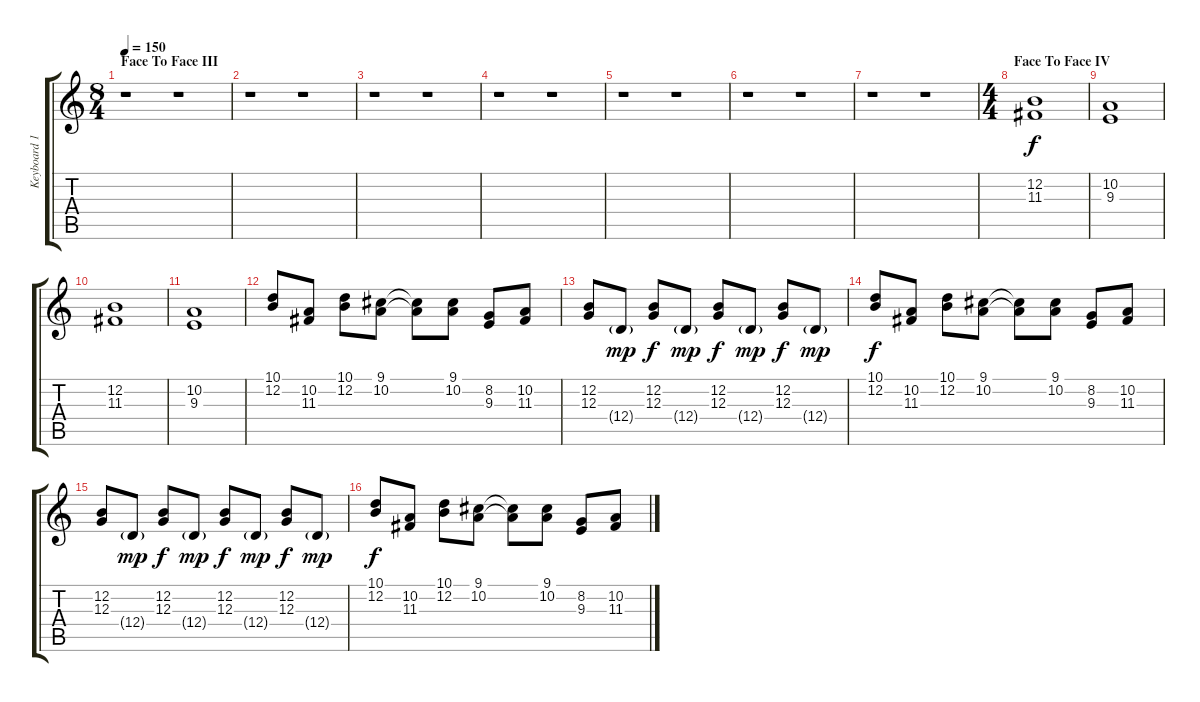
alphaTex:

\track ("Keyboard 1" "Keyboard 1") {instrument stringensemble1}
\staff {score tabs}
\tuning (E4 B3 G3 D3 A2 E2) {hide}
\ts (8 4)
\section ("" "Face To Face III")
\tempo 150
\clef g2
\ks c
r.1{dy f} r.1 |
r.1 r.1 |
r.1 r.1 |
r.1 r.1 |
r.1 r.1 |
r.1 r.1 |
r.1 r.1 |
\ts (4 4)
\section ("" "Face To Face IV")
(12.2 11.3).1 |
(10.2 9.3).1 |
(12.2 11.3).1 |
(10.2 9.3).1 |
(10.1 12.2).8 (10.2 11.3).8 (10.1 12.2).8 (9.1 10.2).8 (9.1{t} 10.2{t}).8 (9.1 10.2).8 (8.2 9.3).8 (10.2 11.3).8 |
(12.2 12.3).8 12.4{g}.8{dy mp} (12.2 12.3).8{dy f} 12.4{g}.8{dy mp} (12.2 12.3).8{dy f} 12.4{g}.8{dy mp} (12.2 12.3).8{dy f} 12.4{g}.8{dy mp} |
(10.1 12.2).8{dy f} (10.2 11.3).8 (10.1 12.2).8 (9.1 10.2).8 (9.1{t} 10.2{t}).8 (9.1 10.2).8 (8.2 9.3).8 (10.2 11.3).8 |
(12.2 12.3).8 12.4{g}.8{dy mp} (12.2 12.3).8{dy f} 12.4{g}.8{dy mp} (12.2 12.3).8{dy f} 12.4{g}.8{dy mp} (12.2 12.3).8{dy f} 12.4{g}.8{dy mp} |
(10.1 12.2).8{dy f} (10.2 11.3).8 (10.1 12.2).8 (9.1 10.2).8 (9.1{t} 10.2{t}).8 (9.1 10.2).8 (8.2 9.3).8 (10.2 11.3).8
